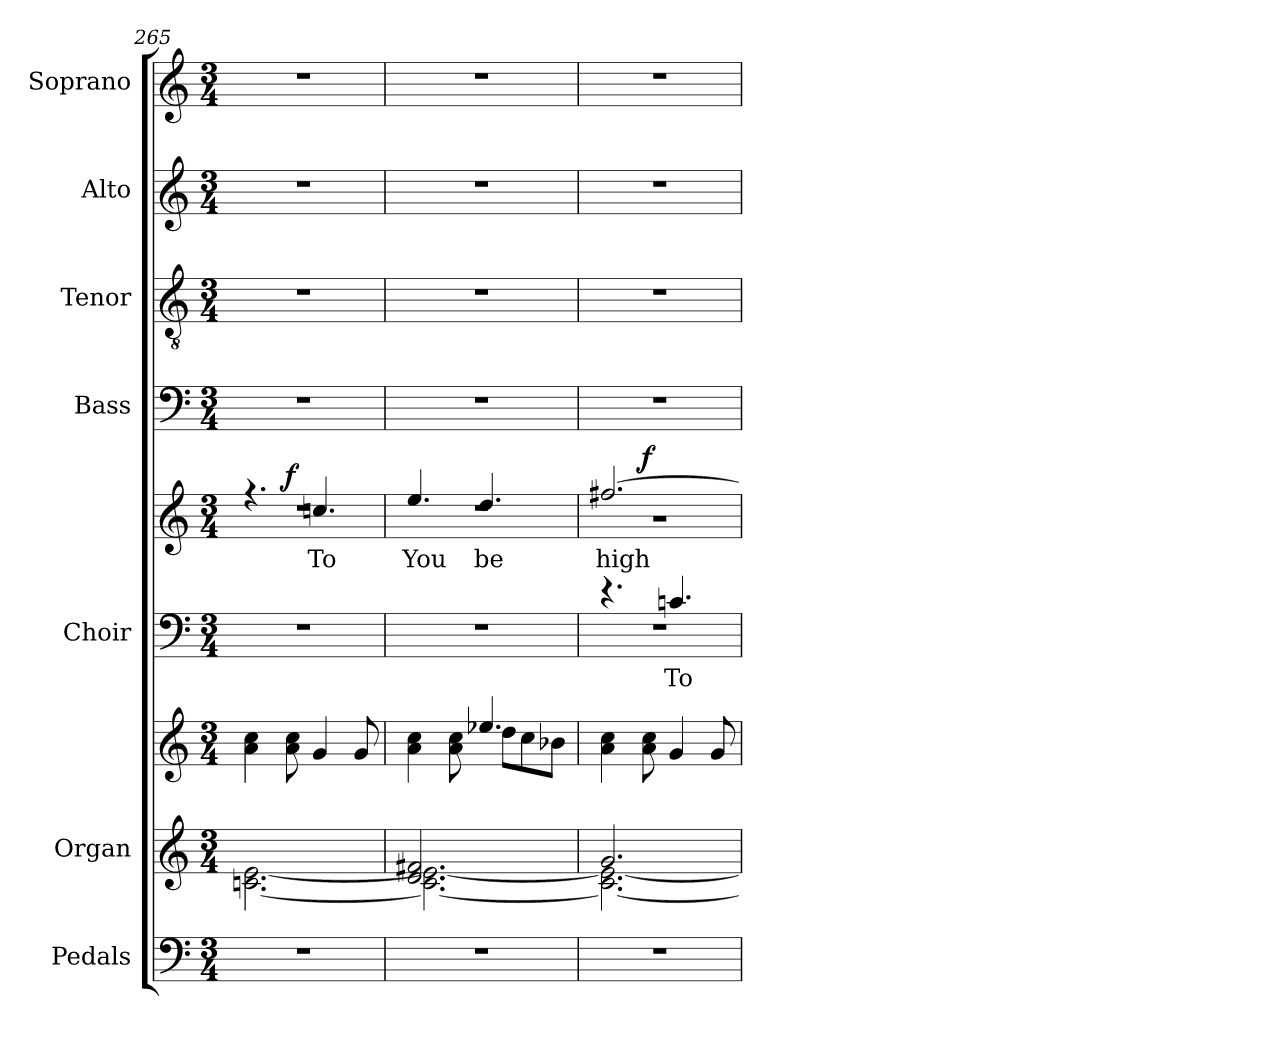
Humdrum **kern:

**kern	**kern	**kern	**kern	**text	**kern	**text	**dynam	**kern	**kern	**kern	**kern
*part7	*part6	*part6	*part5	*part5	*part5	*part5	*part5	*part4	*part3	*part2	*part1
*staff9	*staff8	*staff7	*staff6	*staff6	*staff5	*staff5	*staff5/6	*staff4	*staff3	*staff2	*staff1
*I"Pedals	*I"Organ	*	*I"Choir	*	*	*	*	*I"Bass	*I"Tenor	*I"Alto	*I"Soprano
*I'Ped.	*I'Org.	*	*I'Choir	*	*	*	*	*I'B.	*I'T.	*I'A.	*I'S.
*clefF4	*clefG2	*clefG2	*clefF4	*	*clefG2	*	*	*clefF4	*clefGv2	*clefG2	*clefG2
*	*	*	*	*	*	*	*	*	*ITrd7c12	*	*
*k[]	*k[]	*k[]	*k[]	*	*k[]	*	*	*k[]	*k[]	*k[]	*k[]
*C:	*C:	*C:	*C:	*	*C:	*	*	*C:	*C:	*C:	*C:
*M3/4	*M3/4	*M3/4	*M3/4	*	*M3/4	*	*	*M3/4	*M3/4	*M3/4	*M3/4
=265	=265	=265	=265	=265	=265	=265	=265	=265	=265	=265	=265
*	*	*	*	*	*^	*	*	*	*	*	*
!	!LO:TX:a:i:t=dim. al fine	!	!	!	!	!	!	!	!	!	!	!
!LO:N:vis=1	!	!	!LO:N:vis=1	!	!	!LO:N:vis=1	!	!	!LO:N:vis=1	!LO:N:vis=1	!LO:N:vis=1	!LO:N:vis=1
*	*^	*	*	*	*	*^	*	*	*	*	*	*
2.r	2.ryy	[<2.cni\ [<2.ei	4ai\ 4cci	2.r	.	4.r	2.r	4ryy	.	.	2.r	2.r	2.r	2.r
.	.	.	8ai\ 8cci	.	.	.	.	2ryy	.	f	.	.	.	.
!	!	!	!	!	!	!	!	!	!LO:LY:a:color=#000000	!	!	!	!	!
.	.	.	4gi/	.	.	4.ccni/	.	.	To	.	.	.	.	.
.	.	.	8gi/	.	.	.	.	.	.	.	.	.	.	.
=266	=266	=266	=266	=266	=266	=266	=266	=266	=266	=266	=266	=266	=266	=266
!LO:N:vis=1	!	!	!	!LO:N:vis=1	!	!	!	!	!	!	!	!	!	!
*	*	*	*^	*	*	*v	*v	*v	*	*	*	*	*	*
*	*	*	*	*	*	*	*^	*	*	*	*	*	*
*	*	*	*	*	*	*	*	*^	*	*	*	*	*	*
!	!	!	!	!	!	!	!	!LO:N:vis=1	!	!LO:LY:a:color=#000000	!	!LO:N:vis=1	!LO:N:vis=1	!LO:N:vis=1	!LO:N:vis=1
*	*	*	*	*	*	*	*	*v	*v	*	*	*	*	*	*
2.r	2.di/ 2.f#Xi	2.ci\_< 2.ei_<	4ai\ 4cci	4.ryy	2.r	.	4.eei/	2.r	You	.	2.r	2.r	2.r	2.r
.	.	.	8ai\ 8cci	.	.	.	.	.	.	.	.	.	.	.
!	!	!	!	!	!	!	!	!	!LO:LY:a:color=#000000	!	!	!	!	!
.	.	.	4.ee-Xi/	8ddi\L	.	.	4.ddi/	.	be	.	.	.	.	.
.	.	.	.	8cci\	.	.	.	.	.	.	.	.	.	.
.	.	.	.	8b-Xi\J	.	.	.	.	.	.	.	.	.	.
=267	=267	=267	=267	=267	=267	=267	=267	=267	=267	=267	=267	=267	=267	=267
*	*	*	*	*	*^	*	*	*	*	*	*	*	*	*
!LO:N:vis=1	!	!	!	!	!	!LO:N:vis=1	!	!	!	!	!	!	!	!	!
*	*	*	*v	*v	*	*	*	*	*	*	*	*	*	*	*
*	*	*	*^	*	*	*	*	*	*	*	*	*	*	*
!	!	!	!	!	!	!	!	!	!LO:N:vis=1	!LO:LY:a:color=#000000	!	!LO:N:vis=1	!LO:N:vis=1	!LO:N:vis=1	!LO:N:vis=1
*	*	*	*v	*v	*	*^	*	*	*	*	*	*	*	*	*
2.r	2.gi/	2.ci\_< 2.ei_<	4ai\ 4cci	4.r	2.r	4ryy	.	[>2.ff#Xi/	2.r	high-	.	2.r	2.r	2.r	2.r
.	.	.	8ai\ 8cci	.	.	2ryy	.	.	.	.	f	.	.	.	.
!	!	!	!	!	!	!	!LO:LY:a:color=#000000	!	!	!	!	!	!	!	!
.	.	.	4gi/	4.cni/	.	.	To	.	.	.	.	.	.	.	.
.	.	.	8gi/	.	.	.	.	.	.	.	.	.	.	.	.
*	*	*	*	*v	*v	*v	*	*	*	*	*	*	*	*	*
*	*v	*v	*	*	*	*v	*v	*	*	*	*	*	*
=	=	=	=	=	=	=	=	=	=	=	=
*-	*-	*-	*-	*-	*-	*-	*-	*-	*-	*-	*-
